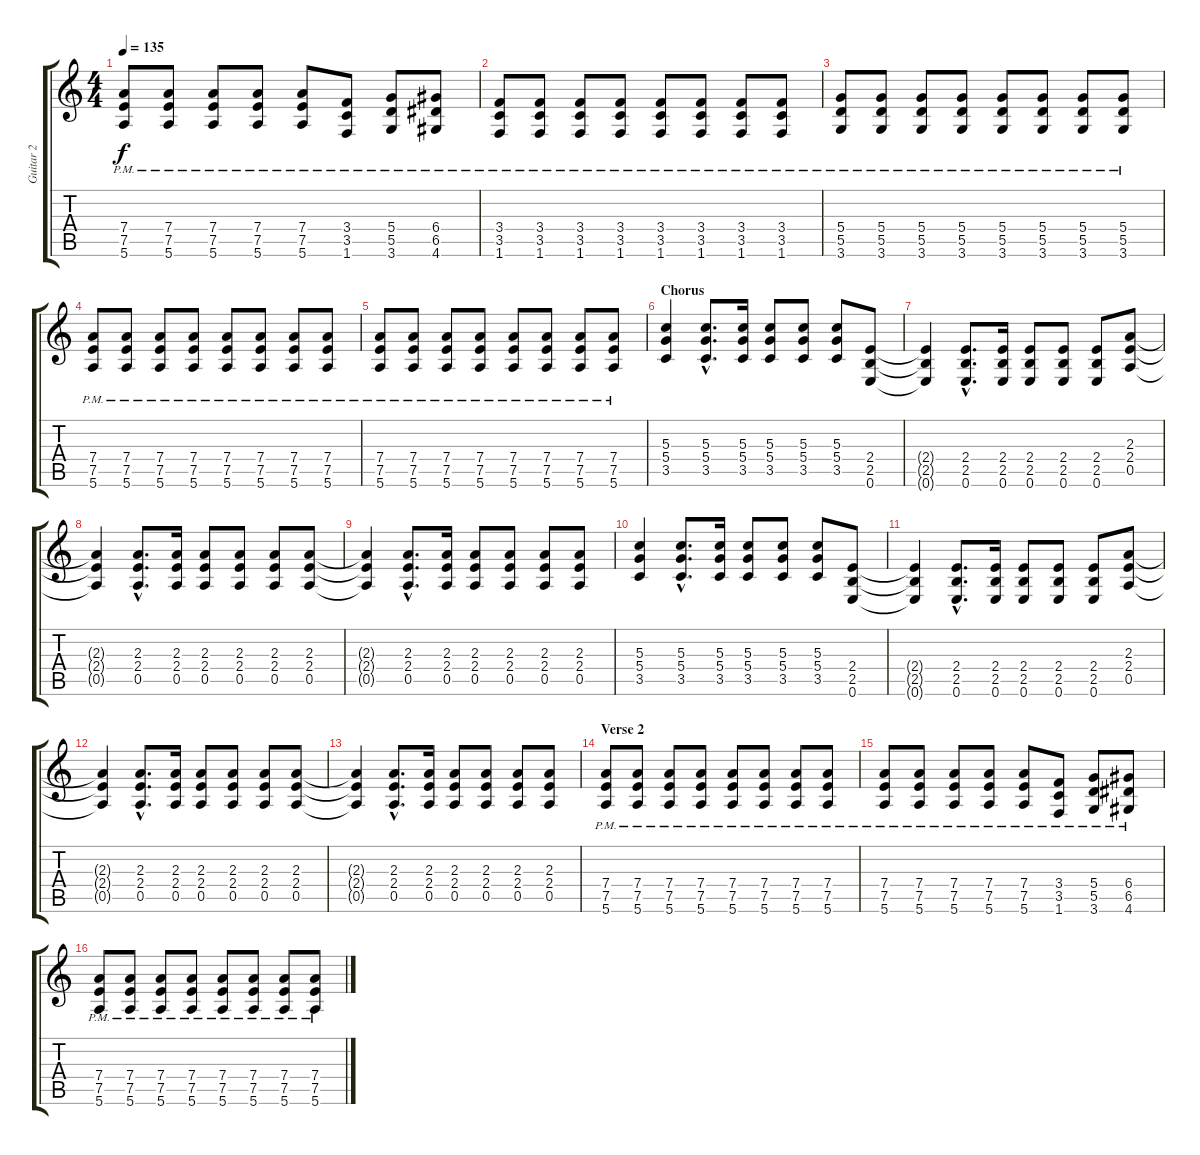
\track ("Guitar 2" "Guitar 2") {instrument electricguitarmuted}
\staff {score tabs}
\tuning (E4 B3 G3 D3 A2 E2) {hide}
\ts (4 4)
\tempo 135
\clef g2
\ks c
(7.4{pm} 7.5{pm} 5.6{pm}).8{dy f} (7.4{pm} 7.5{pm} 5.6{pm}).8 (7.4{pm} 7.5{pm} 5.6{pm}).8 (7.4{pm} 7.5{pm} 5.6{pm}).8 (7.4{pm} 7.5{pm} 5.6{pm}).8 (3.4{pm} 3.5{pm} 1.6{pm}).8 (5.4{pm} 5.5{pm} 3.6{pm}).8 (6.4{pm} 6.5{pm} 4.6{pm}).8 |
(3.4{pm} 3.5{pm} 1.6{pm}).8 (3.4{pm} 3.5{pm} 1.6{pm}).8 (3.4{pm} 3.5{pm} 1.6{pm}).8 (3.4{pm} 3.5{pm} 1.6{pm}).8 (3.4{pm} 3.5{pm} 1.6{pm}).8 (3.4{pm} 3.5{pm} 1.6{pm}).8 (3.4{pm} 3.5{pm} 1.6{pm}).8 (3.4{pm} 3.5{pm} 1.6{pm}).8 |
(5.4{pm} 5.5{pm} 3.6{pm}).8 (5.4{pm} 5.5{pm} 3.6{pm}).8 (5.4{pm} 5.5{pm} 3.6{pm}).8 (5.4{pm} 5.5{pm} 3.6{pm}).8 (5.4{pm} 5.5{pm} 3.6{pm}).8 (5.4{pm} 5.5{pm} 3.6{pm}).8 (5.4{pm} 5.5{pm} 3.6{pm}).8 (5.4{pm} 5.5{pm} 3.6{pm}).8 |
(7.4{pm} 7.5{pm} 5.6{pm}).8 (7.4{pm} 7.5{pm} 5.6{pm}).8 (7.4{pm} 7.5{pm} 5.6{pm}).8 (7.4{pm} 7.5{pm} 5.6{pm}).8 (7.4{pm} 7.5{pm} 5.6{pm}).8 (7.4{pm} 7.5{pm} 5.6{pm}).8 (7.4{pm} 7.5{pm} 5.6{pm}).8 (7.4{pm} 7.5{pm} 5.6{pm}).8 |
(7.4{pm} 7.5{pm} 5.6{pm}).8 (7.4{pm} 7.5{pm} 5.6{pm}).8 (7.4{pm} 7.5{pm} 5.6{pm}).8 (7.4{pm} 7.5{pm} 5.6{pm}).8 (7.4{pm} 7.5{pm} 5.6{pm}).8 (7.4{pm} 7.5{pm} 5.6{pm}).8 (7.4{pm} 7.5{pm} 5.6{pm}).8 (7.4{pm} 7.5{pm} 5.6{pm}).8 |
\section ("" "Chorus")
(5.3 5.4 3.5).4{volume 8 instrument overdrivenguitar} (5.3{hac} 5.4{hac} 3.5{hac}).8{d} (5.3 5.4 3.5).16 (5.3 5.4 3.5).8 (5.3 5.4 3.5).8 (5.3 5.4 3.5).8 (2.4 2.5 0.6).8 |
(2.4{t} 2.5{t} 0.6{t}).4 (2.4{hac} 2.5{hac} 0.6{hac}).8{d} (2.4 2.5 0.6).16 (2.4 2.5 0.6).8 (2.4 2.5 0.6).8 (2.4 2.5 0.6).8 (2.3 2.4 0.5).8 |
(2.3{t} 2.4{t} 0.5{t}).4 (2.3{hac} 2.4{hac} 0.5{hac}).8{d} (2.3 2.4 0.5).16 (2.3 2.4 0.5).8 (2.3 2.4 0.5).8 (2.3 2.4 0.5).8 (2.3 2.4 0.5).8 |
(2.3{t} 2.4{t} 0.5{t}).4 (2.3{hac} 2.4{hac} 0.5{hac}).8{d} (2.3 2.4 0.5).16 (2.3 2.4 0.5).8 (2.3 2.4 0.5).8 (2.3 2.4 0.5).8 (2.3 2.4 0.5).8 |
(5.3 5.4 3.5).4 (5.3{hac} 5.4{hac} 3.5{hac}).8{d} (5.3 5.4 3.5).16 (5.3 5.4 3.5).8 (5.3 5.4 3.5).8 (5.3 5.4 3.5).8 (2.4 2.5 0.6).8 |
(2.4{t} 2.5{t} 0.6{t}).4 (2.4{hac} 2.5{hac} 0.6{hac}).8{d} (2.4 2.5 0.6).16 (2.4 2.5 0.6).8 (2.4 2.5 0.6).8 (2.4 2.5 0.6).8 (2.3 2.4 0.5).8 |
(2.3{t} 2.4{t} 0.5{t}).4 (2.3{hac} 2.4{hac} 0.5{hac}).8{d} (2.3 2.4 0.5).16 (2.3 2.4 0.5).8 (2.3 2.4 0.5).8 (2.3 2.4 0.5).8 (2.3 2.4 0.5).8 |
(2.3{t} 2.4{t} 0.5{t}).4 (2.3{hac} 2.4{hac} 0.5{hac}).8{d} (2.3 2.4 0.5).16 (2.3 2.4 0.5).8 (2.3 2.4 0.5).8 (2.3 2.4 0.5).8 (2.3 2.4 0.5).8 |
\section ("" "Verse 2")
(7.4{pm} 7.5{pm} 5.6{pm}).8{volume 13 instrument electricguitarmuted} (7.4{pm} 7.5{pm} 5.6{pm}).8 (7.4{pm} 7.5{pm} 5.6{pm}).8 (7.4{pm} 7.5{pm} 5.6{pm}).8 (7.4{pm} 7.5{pm} 5.6{pm}).8 (7.4{pm} 7.5{pm} 5.6{pm}).8 (7.4{pm} 7.5{pm} 5.6{pm}).8 (7.4{pm} 7.5{pm} 5.6{pm}).8 |
(7.4{pm} 7.5{pm} 5.6{pm}).8 (7.4{pm} 7.5{pm} 5.6{pm}).8 (7.4{pm} 7.5{pm} 5.6{pm}).8 (7.4{pm} 7.5{pm} 5.6{pm}).8 (7.4{pm} 7.5{pm} 5.6{pm}).8 (3.4{pm} 3.5{pm} 1.6{pm}).8 (5.4{pm} 5.5{pm} 3.6{pm}).8 (6.4{pm} 6.5{pm} 4.6{pm}).8 |
(7.4{pm} 7.5{pm} 5.6{pm}).8 (7.4{pm} 7.5{pm} 5.6{pm}).8 (7.4{pm} 7.5{pm} 5.6{pm}).8 (7.4{pm} 7.5{pm} 5.6{pm}).8 (7.4{pm} 7.5{pm} 5.6{pm}).8 (7.4{pm} 7.5{pm} 5.6{pm}).8 (7.4{pm} 7.5{pm} 5.6{pm}).8 (7.4{pm} 7.5{pm} 5.6{pm}).8
